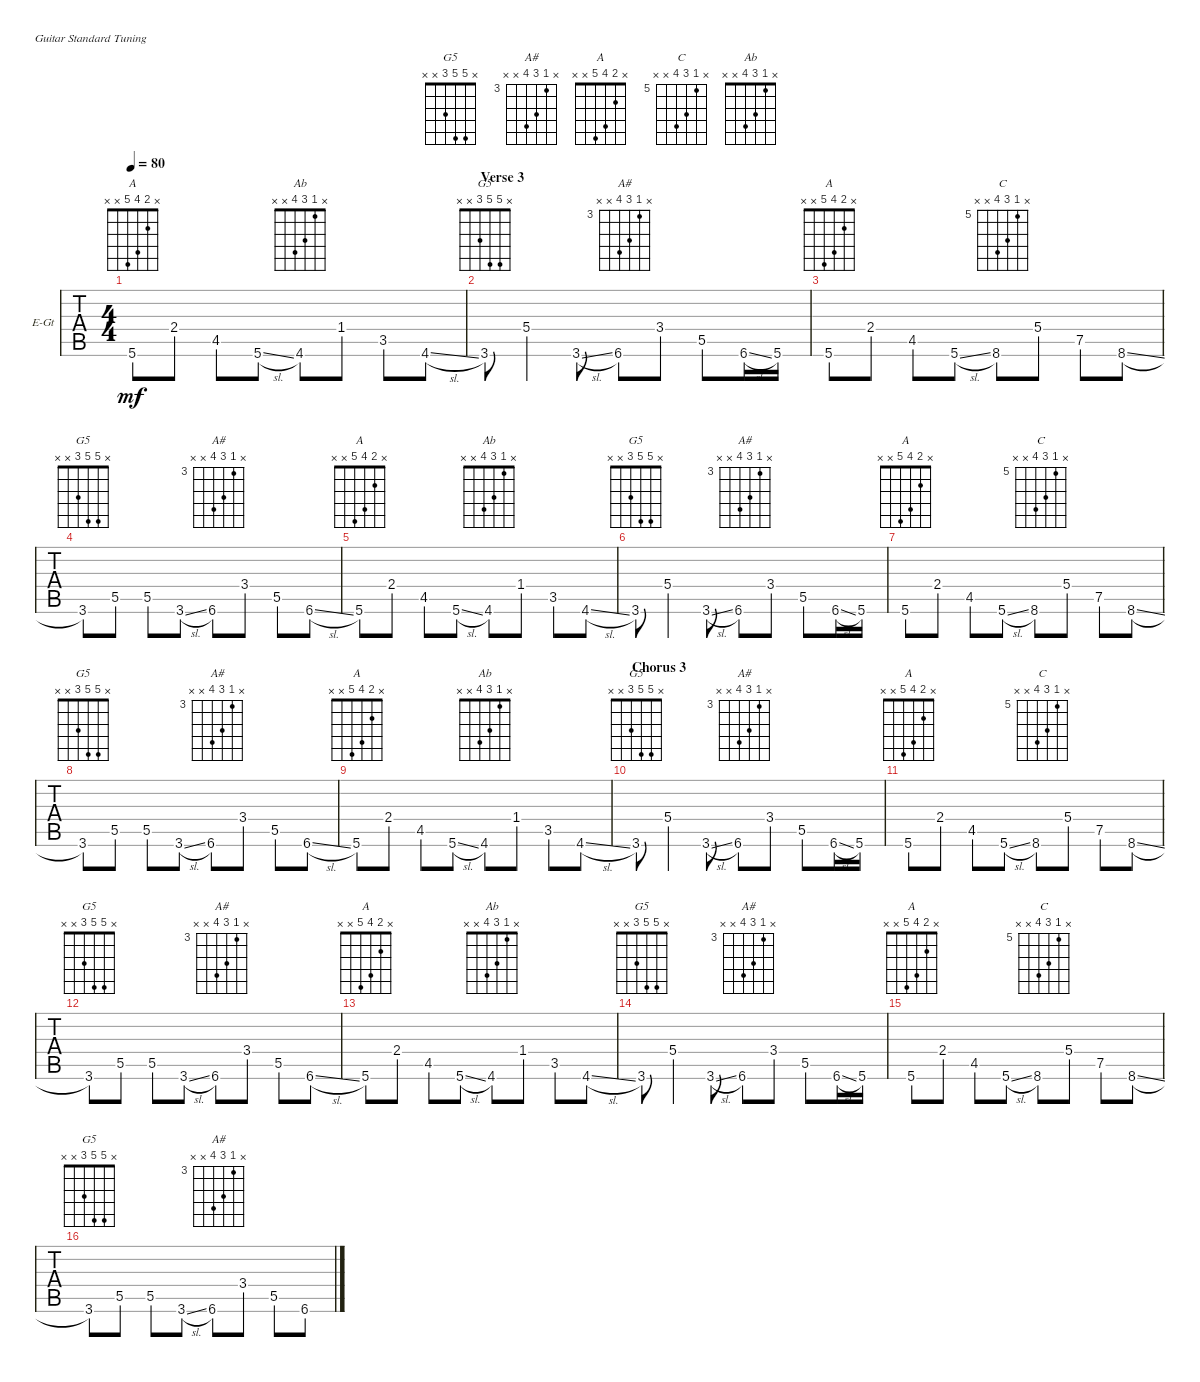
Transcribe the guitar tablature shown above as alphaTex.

\defaultSystemsLayout 4
\bracketExtendMode groupsimilarinstruments
\firstSystemTrackNameOrientation horizontal
\otherSystemsTrackNameOrientation horizontal
\chordDiagramsInScore
\track ("Guitar I" "E-Gt") {instrument electricguitarclean}
\staff {tabs}
\tuning (E4 B3 G3 D3 A2 E2)
\chord ("G5" x 5 5 3 x x) {showfingering false}
\chord ("A#" x 3 5 6 x x) {firstfret 3 showfingering false}
\chord ("A" x 2 4 5 x x) {showfingering false}
\chord ("C" x 5 7 8 x x) {firstfret 5 showfingering false}
\chord ("Ab" x 1 3 4 x x) {showfingering false}
\ts (4 4)
\tempo 80
\clef f4
\scale
0.333333
\ks c
5.6.8{ch "A" dy mf} 2.4.8 4.5.8 5.6{sl}.8 4.6.8{ch "Ab"} 1.4.8 3.5.8 4.6{sl}.8 |
\section ("" "Verse 3")
\scale
0.333333 3.6.8{ch "G5"} 5.4.4 3.6{sl}.8 6.6.8{ch "A#"} 3.4.8 5.5.8 6.6{sl}.16 5.6.16 |
\scale
0.333333 5.6.8{ch "A"} 2.4.8 4.5.8 5.6{sl}.8 8.6.8{ch "C"} 5.4.8 7.5.8 8.6{sl}.8 |
\scale
0.333333 3.6.8{ch "G5"} 5.5.8 5.5.8 3.6{sl}.8 6.6.8{ch "A#"} 3.4.8 5.5.8 6.6{sl}.8 |
\scale
0.333333 5.6.8{ch "A"} 2.4.8 4.5.8 5.6{sl}.8 4.6.8{ch "Ab"} 1.4.8 3.5.8 4.6{sl}.8 |
\scale
0.333333 3.6.8{ch "G5"} 5.4.4 3.6{sl}.8 6.6.8{ch "A#"} 3.4.8 5.5.8 6.6{sl}.16 5.6.16 |
\scale
0.333333 5.6.8{ch "A"} 2.4.8 4.5.8 5.6{sl}.8 8.6.8{ch "C"} 5.4.8 7.5.8 8.6{sl}.8 |
\scale
0.333333 3.6.8{ch "G5"} 5.5.8 5.5.8 3.6{sl}.8 6.6.8{ch "A#"} 3.4.8 5.5.8 6.6{sl}.8 |
\scale
0.333333 5.6.8{ch "A"} 2.4.8 4.5.8 5.6{sl}.8 4.6.8{ch "Ab"} 1.4.8 3.5.8 4.6{sl}.8 |
\section ("" "Chorus 3")
\scale
0.333333 3.6.8{ch "G5"} 5.4.4 3.6{sl}.8 6.6.8{ch "A#"} 3.4.8 5.5.8 6.6{sl}.16 5.6.16 |
\scale
0.333333 5.6.8{ch "A"} 2.4.8 4.5.8 5.6{sl}.8 8.6.8{ch "C"} 5.4.8 7.5.8 8.6{sl}.8 |
\scale
0.333333 3.6.8{ch "G5"} 5.5.8 5.5.8 3.6{sl}.8 6.6.8{ch "A#"} 3.4.8 5.5.8 6.6{sl}.8 |
\scale
0.333333 5.6.8{ch "A"} 2.4.8 4.5.8 5.6{sl}.8 4.6.8{ch "Ab"} 1.4.8 3.5.8 4.6{sl}.8 |
\scale
0.333333 3.6.8{ch "G5"} 5.4.4 3.6{sl}.8 6.6.8{ch "A#"} 3.4.8 5.5.8 6.6{sl}.16 5.6.16 |
\scale
0.333333 5.6.8{ch "A"} 2.4.8 4.5.8 5.6{sl}.8 8.6.8{ch "C"} 5.4.8 7.5.8 8.6{sl}.8 |
\scale
0.333333 3.6.8{ch "G5"} 5.5.8 5.5.8 3.6{sl}.8 6.6.8{ch "A#"} 3.4.8 5.5.8 6.6{sl}.8
